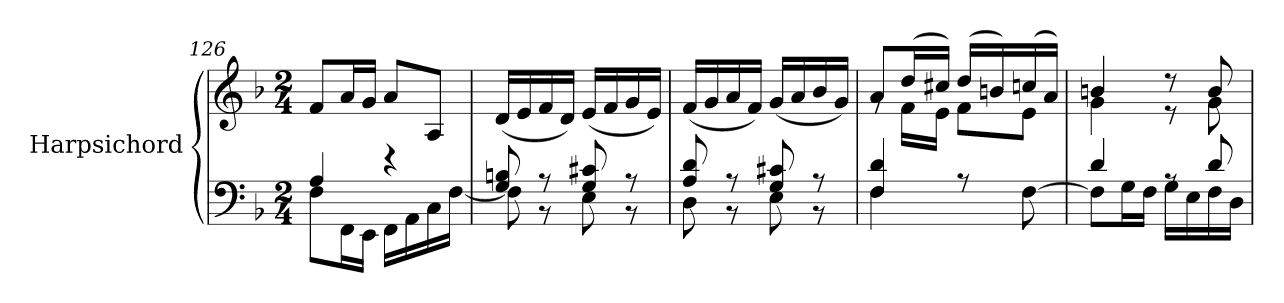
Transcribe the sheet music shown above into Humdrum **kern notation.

**kern	**kern
*part1	*part1
*staff2	*staff1
*I"Harpsichord	*
*I'Hch.	*
*clefF4	*clefG2
*k[b-]	*k[b-]
*M2/4	*M2/4
=126	=126
*^	*
4A/	8F\L	8f/L
.	16FF\L	16a/L
.	16EE\JJ	16g/JJ
4r	16FF\LL	8a/L
.	16AA\	.
.	16C\	8A/J
.	[16F\JJ	.
=127	=127	=127
8G/ 8Bn/	8F\]	(16d/LL
.	.	16e/
8r	8r	16f/
.	.	16d/JJ)
8G/ 8c#X/	8E\	(16e/LL
.	.	16f/
8r	8r	16g/
.	.	16e/JJ)
=128	=128	=128
8A/ 8d/	8D\	(16f/LL
.	.	16g/
8r	8r	16a/
.	.	16f/JJ)
8G/ 8c#X/	8E\	(16g/LL
.	.	16a/
8r	8r	16b-/
.	.	16g/JJ)
!!LO:LB:g=z
=129	=129	=129
*	*	*^
4F/ 4d/	4F\	8a/L	8rg
.	.	(16dd/L	16f\LL
.	.	16cc#X/JJ)	16e\JJ
4ryy	8rA	(16dd/LL	8f\L
.	.	16bn/)	.
.	[8F\	(16ccn/	8e\J
.	.	16a/JJ)	.
=130	=130	=130	=130
4d/	8F\L]	4bn/	4g\
.	16G\L	.	.
.	16F\JJ	.	.
8rA	16G\LL	8r	8r
.	16E\	.	.
8d/	16F\	8b/	8g\
.	16D\JJ	.	.
*v	*v	*	*
*	*v	*v
=	=
*-	*-
